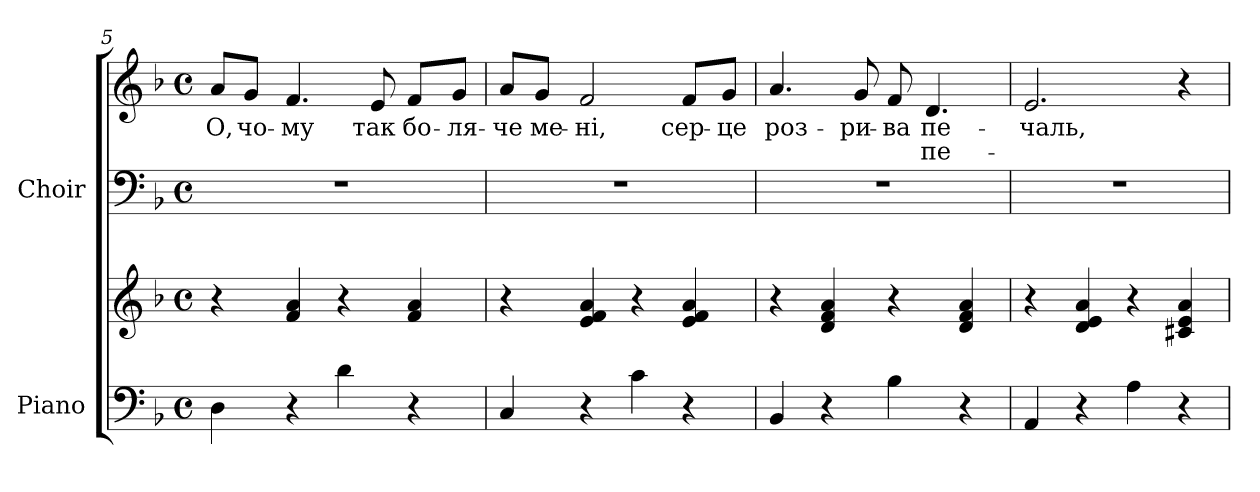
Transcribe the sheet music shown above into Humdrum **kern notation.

**kern	**kern	**kern	**kern	**text	**text
*part2	*part2	*part1	*part1	*part1	*part1
*staff4	*staff3	*staff2	*staff1	*staff1	*staff1
*I"Piano	*	*I"Choir	*	*	*
*I'Pno.	*	*I'Choir	*	*	*
!!LO:LB:g=z
*clefF4	*clefG2	*clefF4	*clefG2	*	*
*k[b-]	*k[b-]	*k[b-]	*k[b-]	*	*
*d:	*d:	*d:	*d:	*	*
*M4/4	*M4/4	*M4/4	*M4/4	*	*
*met(c)	*met(c)	*met(c)	*met(c)	*	*
=5	=5	=5	=5	=5	=5
!	!	!	!	!LO:LY:b:color=#000000	!
4Di\	4r	1r	8ai/L	О,	.
!	!	!	!	!LO:LY:b:color=#000000	!
.	.	.	8gi/J	чо-	.
!	!	!	!	!LO:LY:b:color=#000000	!
4r	4fi/ 4ai	.	4.fi/	-му	.
4di\	4r	.	.	.	.
!	!	!	!	!LO:LY:b:color=#000000	!
.	.	.	8ei/	так	.
!	!	!	!	!LO:LY:b:color=#000000	!
4r	4fi/ 4ai	.	8fi/L	бо-	.
!	!	!	!	!LO:LY:b:color=#000000	!
.	.	.	8gi/J	-ля-	.
=6	=6	=6	=6	=6	=6
!	!	!	!	!LO:LY:b:color=#000000	!
4Ci/	4r	1r	8ai/L	-че	.
!	!	!	!	!LO:LY:b:color=#000000	!
.	.	.	8gi/J	ме-	.
!	!	!	!	!LO:LY:b:color=#000000	!
4r	4ei/ 4fi 4ai	.	2fi/	-ні,	.
4ci\	4r	.	.	.	.
!	!	!	!	!LO:LY:b:color=#000000	!
4r	4ei/ 4fi 4ai	.	8fi/L	сер-	.
!	!	!	!	!LO:LY:b:color=#000000	!
.	.	.	8gi/J	-це	.
=7	=7	=7	=7	=7	=7
!	!	!	!	!LO:LY:b:color=#000000	!
4BB-i/	4r	1r	4.ai/	роз-	.
4r	4di/ 4fi 4ai	.	.	.	.
!	!	!	!	!LO:LY:b:color=#000000	!
.	.	.	8gi/	-ри-	.
!	!	!	!	!LO:LY:b:color=#000000	!
4B-i\	4r	.	8fi/	-ва	.
!	!	!	!	!LO:LY:b:color=#000000	!LO:LY:b:color=#000000
.	.	.	4.di/	пе-	-пе-
4r	4di/ 4fi 4ai	.	.	.	.
=8	=8	=8	=8	=8	=8
!	!	!	!	!LO:LY:b:color=#000000	!
4AAi/	4r	1r	2.ei/	-чаль,	.
4r	4di/ 4ei 4ai	.	.	.	.
4Ai\	4r	.	.	.	.
4r	4c#Xi/ 4ei 4ai	.	4r	.	.
=	=	=	=	=	=
*-	*-	*-	*-	*-	*-
